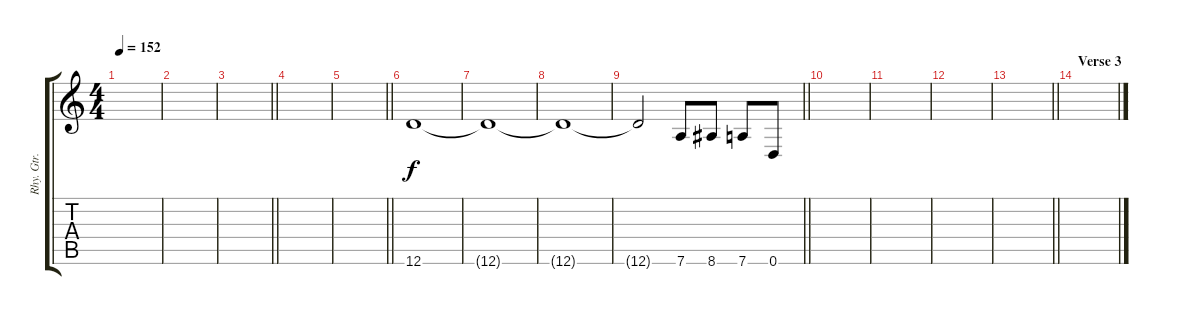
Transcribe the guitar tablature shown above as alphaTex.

\track ("Rhy. Gtr. 3" "Rhy. Gtr. ") {instrument distortionguitar}
\staff {score tabs}
\tuning (E4 B3 G3 D3 A2 D2) {hide}
\ts (4 4)
\tempo 152
\clef g2
\ks c
|
|
\barLineRight lightlight
|
\section ("" "")
|
\barLineRight lightlight
|
\section ("" "")
12.6.1 |
12.6{t}.1 |
12.6{t}.1 |
\barLineRight lightlight
12.6{t}.2 7.6.8{volume 8} 8.6.8 7.6.8 0.6.8 |
\section ("" "")
|
|
|
\barLineRight lightlight
|
\section ("" "Verse 3")
